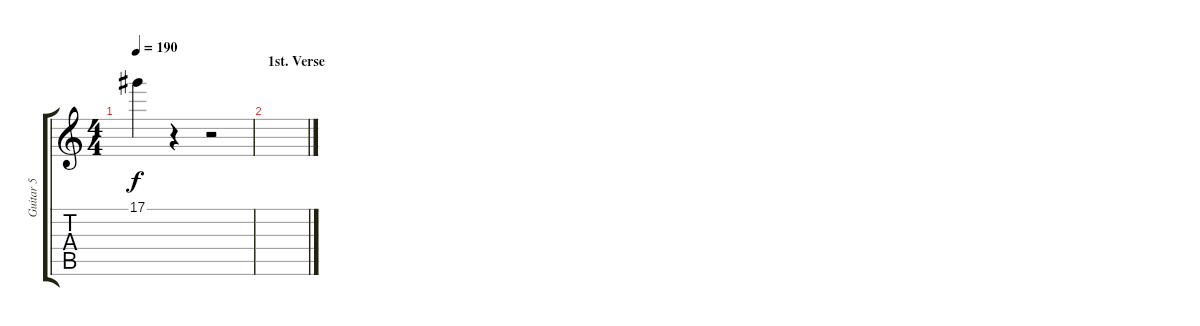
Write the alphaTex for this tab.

\track ("Guitar 5" "Guitar 5") {instrument distortionguitar}
\staff {score tabs}
\tuning (Eb4 Bb3 Gb3 Db3 Ab2 Eb2) {hide}
\ts (4 4)
\tempo 190
\clef g2
\ks c
17.1.4{dy f} r.4 r.2 |
\section ("" "1st. Verse")
